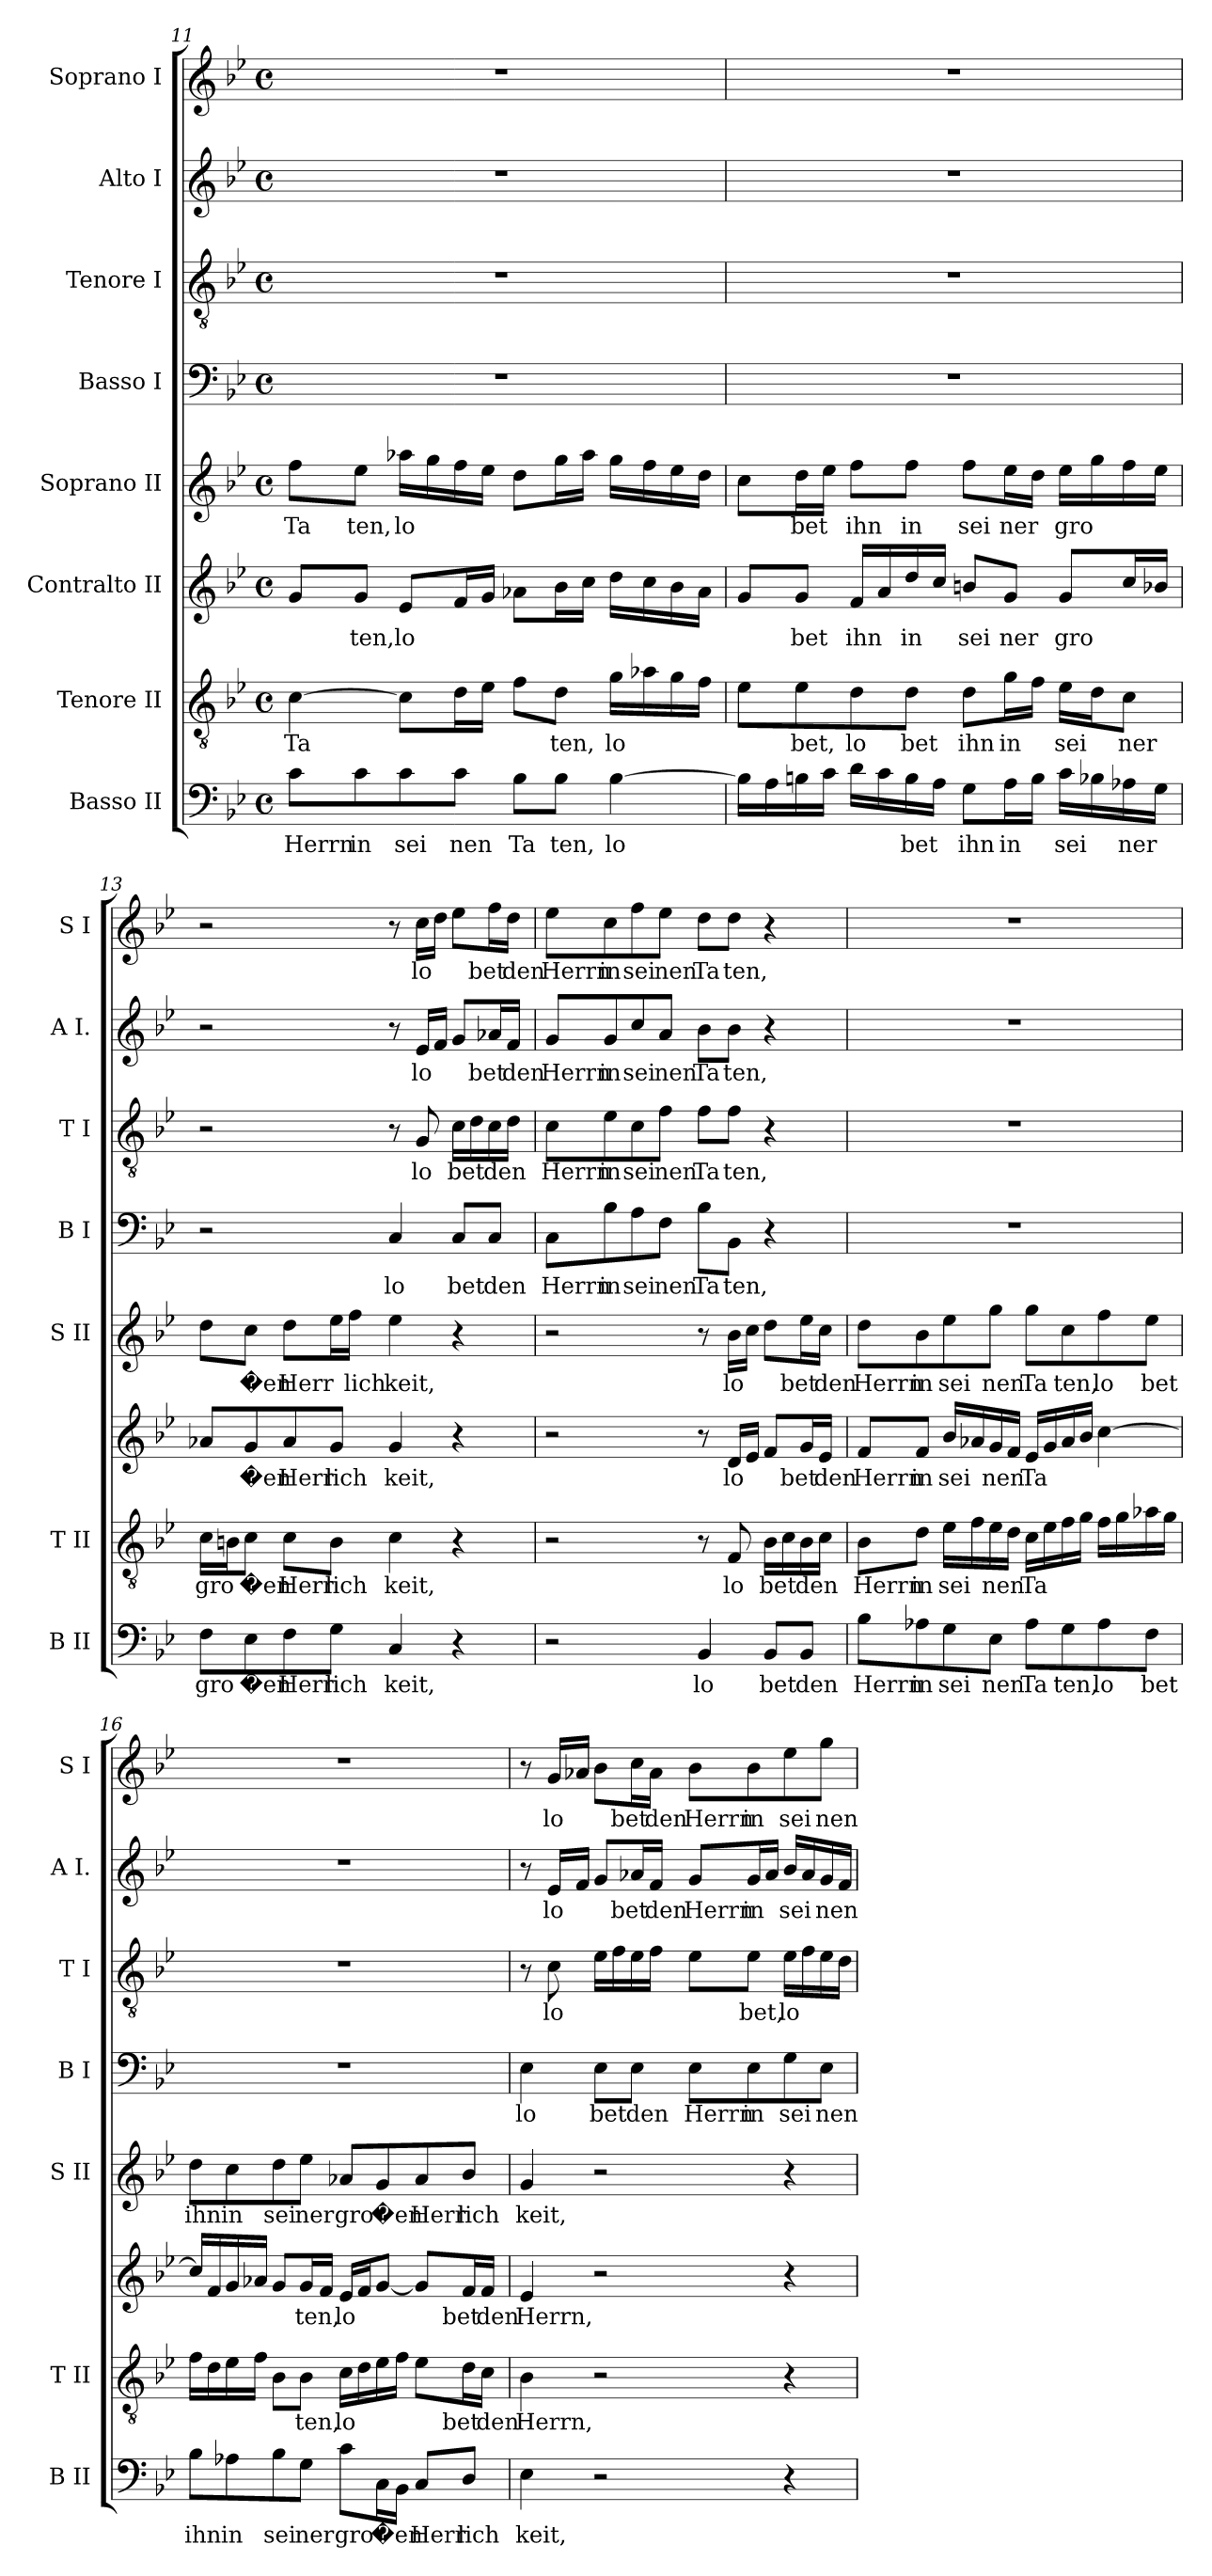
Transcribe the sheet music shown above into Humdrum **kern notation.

**kern	**text	**kern	**text	**kern	**text	**kern	**text	**kern	**text	**kern	**text	**kern	**text	**kern	**text
*part8	*part8	*part7	*part7	*part6	*part6	*part5	*part5	*part4	*part4	*part3	*part3	*part2	*part2	*part1	*part1
*staff8	*staff8	*staff7	*staff7	*staff6	*staff6	*staff5	*staff5	*staff4	*staff4	*staff3	*staff3	*staff2	*staff2	*staff1	*staff1
*I"Basso II	*	*I"Tenore II	*	*I"Contralto II	*	*I"Soprano II	*	*I"Basso I	*	*I"Tenore I	*	*I"Alto I	*	*I"Soprano I	*
*I'B II	*	*I'T II	*	*	*	*I'S II	*	*I'B I	*	*I'T I	*	*I'A I.	*	*I'S I	*
!!LO:PB:g=z
*clefF4	*	*clefGv2	*	*clefG2	*	*clefG2	*	*clefF4	*	*clefGv2	*	*clefG2	*	*clefG2	*
*k[b-e-]	*	*k[b-e-]	*	*k[b-e-]	*	*k[b-e-]	*	*k[b-e-]	*	*k[b-e-]	*	*k[b-e-]	*	*k[b-e-]	*
*M4/4	*	*M4/4	*	*M4/4	*	*M4/4	*	*M4/4	*	*M4/4	*	*M4/4	*	*M4/4	*
*met(c)	*	*met(c)	*	*met(c)	*	*met(c)	*	*met(c)	*	*met(c)	*	*met(c)	*	*met(c)	*
=11	=11	=11	=11	=11	=11	=11	=11	=11	=11	=11	=11	=11	=11	=11	=11
!	!LO:LY:b	!	!LO:LY:b	!	!	!	!LO:LY:b	!	!	!	!	!	!	!	!
8c\L	Herrn	[4c\	Ta	8g/L	.	8ff\L	Ta	1r	.	1r	.	1r	.	1r	.
!	!LO:LY:b	!	!	!	!LO:LY:b	!	!LO:LY:b	!	!	!	!	!	!	!	!
8c\	in	.	.	8g/J	ten,	8ee-\J	ten,	.	.	.	.	.	.	.	.
!	!LO:LY:b	!	!	!	!LO:LY:b	!	!LO:LY:b	!	!	!	!	!	!	!	!
8c\	sei	8c\L]	.	8e-/L	lo	16aa-X\LL	lo	.	.	.	.	.	.	.	.
.	.	.	.	.	.	16gg\	.	.	.	.	.	.	.	.	.
!	!LO:LY:b	!	!	!	!	!	!	!	!	!	!	!	!	!	!
8c\J	nen	16d\L	.	16f/L	.	16ff\	.	.	.	.	.	.	.	.	.
.	.	16e-\JJ	.	16g/JJ	.	16ee-\JJ	.	.	.	.	.	.	.	.	.
!	!LO:LY:b	!	!	!	!	!	!	!	!	!	!	!	!	!	!
8B-\L	Ta	8f\L	.	8a-X\L	.	8dd\L	.	.	.	.	.	.	.	.	.
!	!LO:LY:b	!	!LO:LY:b	!	!	!	!	!	!	!	!	!	!	!	!
8B-\J	ten,	8d\J	ten,	16b-\L	.	16gg\L	.	.	.	.	.	.	.	.	.
.	.	.	.	16cc\JJ	.	16aa-\JJ	.	.	.	.	.	.	.	.	.
!	!LO:LY:b	!	!LO:LY:b	!	!	!	!	!	!	!	!	!	!	!	!
[4B-\	lo	16g\LL	lo	16dd\LL	.	16gg\LL	.	.	.	.	.	.	.	.	.
.	.	16a-X\	.	16cc\	.	16ff\	.	.	.	.	.	.	.	.	.
.	.	16g\	.	16b-\	.	16ee-\	.	.	.	.	.	.	.	.	.
.	.	16f\JJ	.	16a-\JJ	.	16dd\JJ	.	.	.	.	.	.	.	.	.
=12	=12	=12	=12	=12	=12	=12	=12	=12	=12	=12	=12	=12	=12	=12	=12
16B-\LL]	.	8e-\L	.	8g/L	.	8cc\L	.	1r	.	1r	.	1r	.	1r	.
16A\	.	.	.	.	.	.	.	.	.	.	.	.	.	.	.
!	!	!	!LO:LY:b	!	!LO:LY:b	!	!LO:LY:b	!	!	!	!	!	!	!	!
16Bn\	.	8e-\	bet,	8g/J	bet	16dd\L	bet	.	.	.	.	.	.	.	.
16c\JJ	.	.	.	.	.	16ee-\JJ	.	.	.	.	.	.	.	.	.
!	!	!	!LO:LY:b	!	!LO:LY:b	!	!LO:LY:b	!	!	!	!	!	!	!	!
16d\LL	.	8d\	lo	16f/LL	ihn	8ff\L	ihn	.	.	.	.	.	.	.	.
16c\	.	.	.	16a/	.	.	.	.	.	.	.	.	.	.	.
!	!LO:LY:b	!	!LO:LY:b	!	!LO:LY:b	!	!LO:LY:b	!	!	!	!	!	!	!	!
16B\	bet	8d\J	bet	16dd/	in	8ff\J	in	.	.	.	.	.	.	.	.
16A\JJ	.	.	.	16cc/JJ	.	.	.	.	.	.	.	.	.	.	.
!	!LO:LY:b	!	!LO:LY:b	!	!LO:LY:b	!	!LO:LY:b	!	!	!	!	!	!	!	!
8G\L	ihn	8d\L	ihn	8bn/L	sei	8ff\L	sei	.	.	.	.	.	.	.	.
!	!LO:LY:b	!	!LO:LY:b	!	!LO:LY:b	!	!LO:LY:b	!	!	!	!	!	!	!	!
16A\L	in	16g\L	in	8g/J	ner	16ee-\L	ner	.	.	.	.	.	.	.	.
16B\JJ	.	16f\JJ	.	.	.	16dd\JJ	.	.	.	.	.	.	.	.	.
!	!LO:LY:b	!	!LO:LY:b	!	!LO:LY:b	!	!LO:LY:b	!	!	!	!	!	!	!	!
16c\LL	sei	16e-\LL	sei	8g/L	gro	16ee-\LL	gro	.	.	.	.	.	.	.	.
16B-X\	.	16d\J	.	.	.	16gg\	.	.	.	.	.	.	.	.	.
!	!LO:LY:b	!	!LO:LY:b	!	!	!	!	!	!	!	!	!	!	!	!
16A-X\	ner	8c\J	ner	16cc/L	.	16ff\	.	.	.	.	.	.	.	.	.
16G\JJ	.	.	.	16b-X/JJ	.	16ee-\JJ	.	.	.	.	.	.	.	.	.
!!LO:PB:g=z
=13	=13	=13	=13	=13	=13	=13	=13	=13	=13	=13	=13	=13	=13	=13	=13
!	!LO:LY:b	!	!LO:LY:b	!	!LO:LY:b	!	!LO:LY:b	!	!	!	!	!	!	!	!
8F\L	gro	16c\LL	gro	8a-X/L	_	8dd\L	_	2r	.	2r	.	2r	.	2r	.
.	.	16Bn\J	.	.	.	.	.	.	.	.	.	.	.	.	.
!	!LO:LY:b	!	!LO:LY:b	!	!LO:LY:b	!	!LO:LY:b	!	!	!	!	!	!	!	!
8E-\	�en	8c\J	�en	8g/	�en	8cc\J	�en	.	.	.	.	.	.	.	.
!	!LO:LY:b	!	!LO:LY:b	!	!LO:LY:b	!	!LO:LY:b	!	!	!	!	!	!	!	!
8F\	Herr	8c\L	Herr	8a-/	Herr	8dd\L	Herr	.	.	.	.	.	.	.	.
!	!LO:LY:b	!	!LO:LY:b	!	!LO:LY:b	!	!	!	!	!	!	!	!	!	!
8G\J	lich	8B\J	lich	8g/J	lich	16ee-\L	.	.	.	.	.	.	.	.	.
!	!	!	!	!	!	!	!LO:LY:b	!	!	!	!	!	!	!	!
.	.	.	.	.	.	16ff\JJ	lich	.	.	.	.	.	.	.	.
!	!LO:LY:b	!	!LO:LY:b	!	!LO:LY:b	!	!LO:LY:b	!	!LO:LY:b	!	!	!	!	!	!
4C/	keit,	4c\	keit,	4g/	keit,	4ee-\	keit,	4C/	lo	8r	.	8r	.	8r	.
!	!	!	!	!	!	!	!	!	!	!	!LO:LY:b	!	!LO:LY:b	!	!LO:LY:b
.	.	.	.	.	.	.	.	.	.	8G/	lo	16e-/LL	lo	16cc\LL	lo
.	.	.	.	.	.	.	.	.	.	.	.	16f/JJ	.	16dd\JJ	.
!	!	!	!	!	!	!	!	!	!LO:LY:b	!	!LO:LY:b	!	!	!	!
4r	.	4r	.	4r	.	4r	.	8C/L	bet	16c\LL	bet	8g/L	.	8ee-\L	.
.	.	.	.	.	.	.	.	.	.	16d\	.	.	.	.	.
!	!	!	!	!	!	!	!	!	!LO:LY:b	!	!LO:LY:b	!	!LO:LY:b	!	!LO:LY:b
.	.	.	.	.	.	.	.	8C/J	den	16c\	den	16a-X/L	bet	16ff\L	bet
!	!	!	!	!	!	!	!	!	!	!	!	!	!LO:LY:b	!	!LO:LY:b
.	.	.	.	.	.	.	.	.	.	16d\JJ	.	16f/JJ	den	16dd\JJ	den
=14	=14	=14	=14	=14	=14	=14	=14	=14	=14	=14	=14	=14	=14	=14	=14
!	!	!	!	!	!	!	!	!	!LO:LY:b	!	!LO:LY:b	!	!LO:LY:b	!	!LO:LY:b
2r	.	2r	.	2r	.	2r	.	8C\L	Herrn	8c\L	Herrn	8g/L	Herrn	8ee-\L	Herrn
!	!	!	!	!	!	!	!	!	!LO:LY:b	!	!LO:LY:b	!	!LO:LY:b	!	!LO:LY:b
.	.	.	.	.	.	.	.	8B-\	in	8e-\	in	8g/	in	8cc\	in
!	!	!	!	!	!	!	!	!	!LO:LY:b	!	!LO:LY:b	!	!LO:LY:b	!	!LO:LY:b
.	.	.	.	.	.	.	.	8A\	sei	8c\	sei	8cc/	sei	8ff\	sei
!	!	!	!	!	!	!	!	!	!LO:LY:b	!	!LO:LY:b	!	!LO:LY:b	!	!LO:LY:b
.	.	.	.	.	.	.	.	8F\J	nen	8f\J	nen	8a/J	nen	8ee-\J	nen
!	!LO:LY:b	!	!	!	!	!	!	!	!LO:LY:b	!	!LO:LY:b	!	!LO:LY:b	!	!LO:LY:b
4BB-/	lo	8r	.	8r	.	8r	.	8B-\L	Ta	8f\L	Ta	8b-\L	Ta	8dd\L	Ta
!	!	!	!LO:LY:b	!	!LO:LY:b	!	!LO:LY:b	!	!LO:LY:b	!	!LO:LY:b	!	!LO:LY:b	!	!LO:LY:b
.	.	8F/	lo	16d/LL	lo	16b-\LL	lo	8BB-\J	ten,	8f\J	ten,	8b-\J	ten,	8dd\J	ten,
.	.	.	.	16e-/JJ	.	16cc\JJ	.	.	.	.	.	.	.	.	.
!	!LO:LY:b	!	!LO:LY:b	!	!	!	!	!	!	!	!	!	!	!	!
8BB-/L	bet	16B-\LL	bet	8f/L	.	8dd\L	.	4r	.	4r	.	4r	.	4r	.
.	.	16c\	.	.	.	.	.	.	.	.	.	.	.	.	.
!	!LO:LY:b	!	!LO:LY:b	!	!LO:LY:b	!	!LO:LY:b	!	!	!	!	!	!	!	!
8BB-/J	den	16B-\	den	16g/L	bet	16ee-\L	bet	.	.	.	.	.	.	.	.
!	!	!	!	!	!LO:LY:b	!	!LO:LY:b	!	!	!	!	!	!	!	!
.	.	16c\JJ	.	16e-/JJ	den	16cc\JJ	den	.	.	.	.	.	.	.	.
!!LO:PB:g=z
=15	=15	=15	=15	=15	=15	=15	=15	=15	=15	=15	=15	=15	=15	=15	=15
!	!LO:LY:b	!	!LO:LY:b	!	!LO:LY:b	!	!LO:LY:b	!	!	!	!	!	!	!	!
8B-\L	Herrn	8B-\L	Herrn	8f/L	Herrn	8dd\L	Herrn	1r	.	1r	.	1r	.	1r	.
!	!LO:LY:b	!	!LO:LY:b	!	!LO:LY:b	!	!LO:LY:b	!	!	!	!	!	!	!	!
8A-X\	in	8d\J	in	8f/J	in	8b-\	in	.	.	.	.	.	.	.	.
!	!LO:LY:b	!	!LO:LY:b	!	!LO:LY:b	!	!LO:LY:b	!	!	!	!	!	!	!	!
8G\	sei	16e-\LL	sei	16b-/LL	sei	8ee-\	sei	.	.	.	.	.	.	.	.
.	.	16f\	.	16a-X/	.	.	.	.	.	.	.	.	.	.	.
!	!LO:LY:b	!	!LO:LY:b	!	!LO:LY:b	!	!LO:LY:b	!	!	!	!	!	!	!	!
8E-\J	nen	16e-\	nen	16g/	nen	8gg\J	nen	.	.	.	.	.	.	.	.
.	.	16d\JJ	.	16f/JJ	.	.	.	.	.	.	.	.	.	.	.
!	!LO:LY:b	!	!LO:LY:b	!	!LO:LY:b	!	!LO:LY:b	!	!	!	!	!	!	!	!
8A-\L	Ta	16c\LL	Ta	16e-/LL	Ta	8gg\L	Ta	.	.	.	.	.	.	.	.
.	.	16e-\	.	16g/	.	.	.	.	.	.	.	.	.	.	.
!	!LO:LY:b	!	!	!	!	!	!LO:LY:b	!	!	!	!	!	!	!	!
8G\	ten,	16f\	.	16a-/	.	8cc\	ten,	.	.	.	.	.	.	.	.
.	.	16g\JJ	.	16b-/JJ	.	.	.	.	.	.	.	.	.	.	.
!	!LO:LY:b	!	!	!	!	!	!LO:LY:b	!	!	!	!	!	!	!	!
8A-\	lo	16f\LL	.	[4cc\	.	8ff\	lo	.	.	.	.	.	.	.	.
.	.	16g\	.	.	.	.	.	.	.	.	.	.	.	.	.
!	!LO:LY:b	!	!	!	!	!	!LO:LY:b	!	!	!	!	!	!	!	!
8F\J	bet	16a-X\	.	.	.	8ee-\J	bet	.	.	.	.	.	.	.	.
.	.	16g\JJ	.	.	.	.	.	.	.	.	.	.	.	.	.
=16	=16	=16	=16	=16	=16	=16	=16	=16	=16	=16	=16	=16	=16	=16	=16
!	!LO:LY:b	!	!	!	!	!	!LO:LY:b	!	!	!	!	!	!	!	!
8B-\L	ihn	16f\LL	.	16cc/LL]	.	8dd\L	ihn	1r	.	1r	.	1r	.	1r	.
.	.	16d\	.	16f/	.	.	.	.	.	.	.	.	.	.	.
!	!LO:LY:b	!	!	!	!	!	!LO:LY:b	!	!	!	!	!	!	!	!
8A-X\	in	16e-\	.	16g/	.	8cc\	in	.	.	.	.	.	.	.	.
.	.	16f\JJ	.	16a-X/JJ	.	.	.	.	.	.	.	.	.	.	.
!	!LO:LY:b	!	!	!	!	!	!LO:LY:b	!	!	!	!	!	!	!	!
8B-\	sei	8B-\L	.	8g/L	.	8dd\	sei	.	.	.	.	.	.	.	.
!	!LO:LY:b	!	!LO:LY:b	!	!LO:LY:b	!	!LO:LY:b	!	!	!	!	!	!	!	!
8G\J	ner	8B-\J	ten,	16g/L	ten,	8ee-\J	ner	.	.	.	.	.	.	.	.
.	.	.	.	16f/JJ	.	.	.	.	.	.	.	.	.	.	.
!	!LO:LY:b	!	!LO:LY:b	!	!LO:LY:b	!	!LO:LY:b	!	!	!	!	!	!	!	!
8c\L	gro	16c\LL	lo	16e-/LL	lo	8a-X/L	gro	.	.	.	.	.	.	.	.
.	.	16d\	.	16f/J	.	.	.	.	.	.	.	.	.	.	.
!	!LO:LY:b	!	!	!	!	!	!LO:LY:b	!	!	!	!	!	!	!	!
16C\L	�en	16e-\	.	[8g/J	.	8g/	�en	.	.	.	.	.	.	.	.
16BB-\JJ	.	16f\JJ	.	.	.	.	.	.	.	.	.	.	.	.	.
!	!LO:LY:b	!	!	!	!	!	!LO:LY:b	!	!	!	!	!	!	!	!
8C/L	Herr	8e-\L	.	8g/L]	.	8a-/	Herr	.	.	.	.	.	.	.	.
!	!LO:LY:b	!	!LO:LY:b	!	!LO:LY:b	!	!LO:LY:b	!	!	!	!	!	!	!	!
8D/J	lich	16d\L	bet	16f/L	bet	8b-/J	lich	.	.	.	.	.	.	.	.
!	!	!	!LO:LY:b	!	!LO:LY:b	!	!	!	!	!	!	!	!	!	!
.	.	16c\JJ	den	16f/JJ	den	.	.	.	.	.	.	.	.	.	.
!!LO:PB:g=z
=17	=17	=17	=17	=17	=17	=17	=17	=17	=17	=17	=17	=17	=17	=17	=17
!	!LO:LY:b	!	!LO:LY:b	!	!LO:LY:b	!	!LO:LY:b	!	!LO:LY:b	!	!	!	!	!	!
4E-\	keit,	4B-\	Herrn,	4e-/	Herrn,	4g/	keit,	4E-\	lo	8r	.	8r	.	8r	.
!	!	!	!	!	!	!	!	!	!	!	!LO:LY:b	!	!LO:LY:b	!	!LO:LY:b
.	.	.	.	.	.	.	.	.	.	8c\	lo	16e-/LL	lo	16g/LL	lo
.	.	.	.	.	.	.	.	.	.	.	.	16f/JJ	.	16a-X/JJ	.
!	!	!	!	!	!	!	!	!	!LO:LY:b	!	!	!	!	!	!
2r	.	2r	.	2r	.	2r	.	8E-\L	bet	16e-\LL	.	8g/L	.	8b-\L	.
.	.	.	.	.	.	.	.	.	.	16f\	.	.	.	.	.
!	!	!	!	!	!	!	!	!	!LO:LY:b	!	!	!	!LO:LY:b	!	!LO:LY:b
.	.	.	.	.	.	.	.	8E-\J	den	16e-\	.	16a-X/L	bet	16cc\L	bet
!	!	!	!	!	!	!	!	!	!	!	!	!	!LO:LY:b	!	!LO:LY:b
.	.	.	.	.	.	.	.	.	.	16f\JJ	.	16f/JJ	den	16a-\JJ	den
!	!	!	!	!	!	!	!	!	!LO:LY:b	!	!	!	!LO:LY:b	!	!LO:LY:b
.	.	.	.	.	.	.	.	8E-\L	Herrn	8e-\L	.	8g/L	Herrn	8b-\L	Herrn
!	!	!	!	!	!	!	!	!	!LO:LY:b	!	!LO:LY:b	!	!LO:LY:b	!	!LO:LY:b
.	.	.	.	.	.	.	.	8E-\	in	8e-\J	bet,	16g/L	in	8b-\	in
.	.	.	.	.	.	.	.	.	.	.	.	16a-/JJ	.	.	.
!	!	!	!	!	!	!	!	!	!LO:LY:b	!	!LO:LY:b	!	!LO:LY:b	!	!LO:LY:b
4r	.	4r	.	4r	.	4r	.	8G\	sei	16e-\LL	lo	16b-/LL	sei	8ee-\	sei
.	.	.	.	.	.	.	.	.	.	16f\	.	16a-/	.	.	.
!	!	!	!	!	!	!	!	!	!LO:LY:b	!	!	!	!LO:LY:b	!	!LO:LY:b
.	.	.	.	.	.	.	.	8E-\J	nen	16e-\	.	16g/	nen	8gg\J	nen
.	.	.	.	.	.	.	.	.	.	16d\JJ	.	16f/JJ	.	.	.
=	=	=	=	=	=	=	=	=	=	=	=	=	=	=	=
*-	*-	*-	*-	*-	*-	*-	*-	*-	*-	*-	*-	*-	*-	*-	*-
